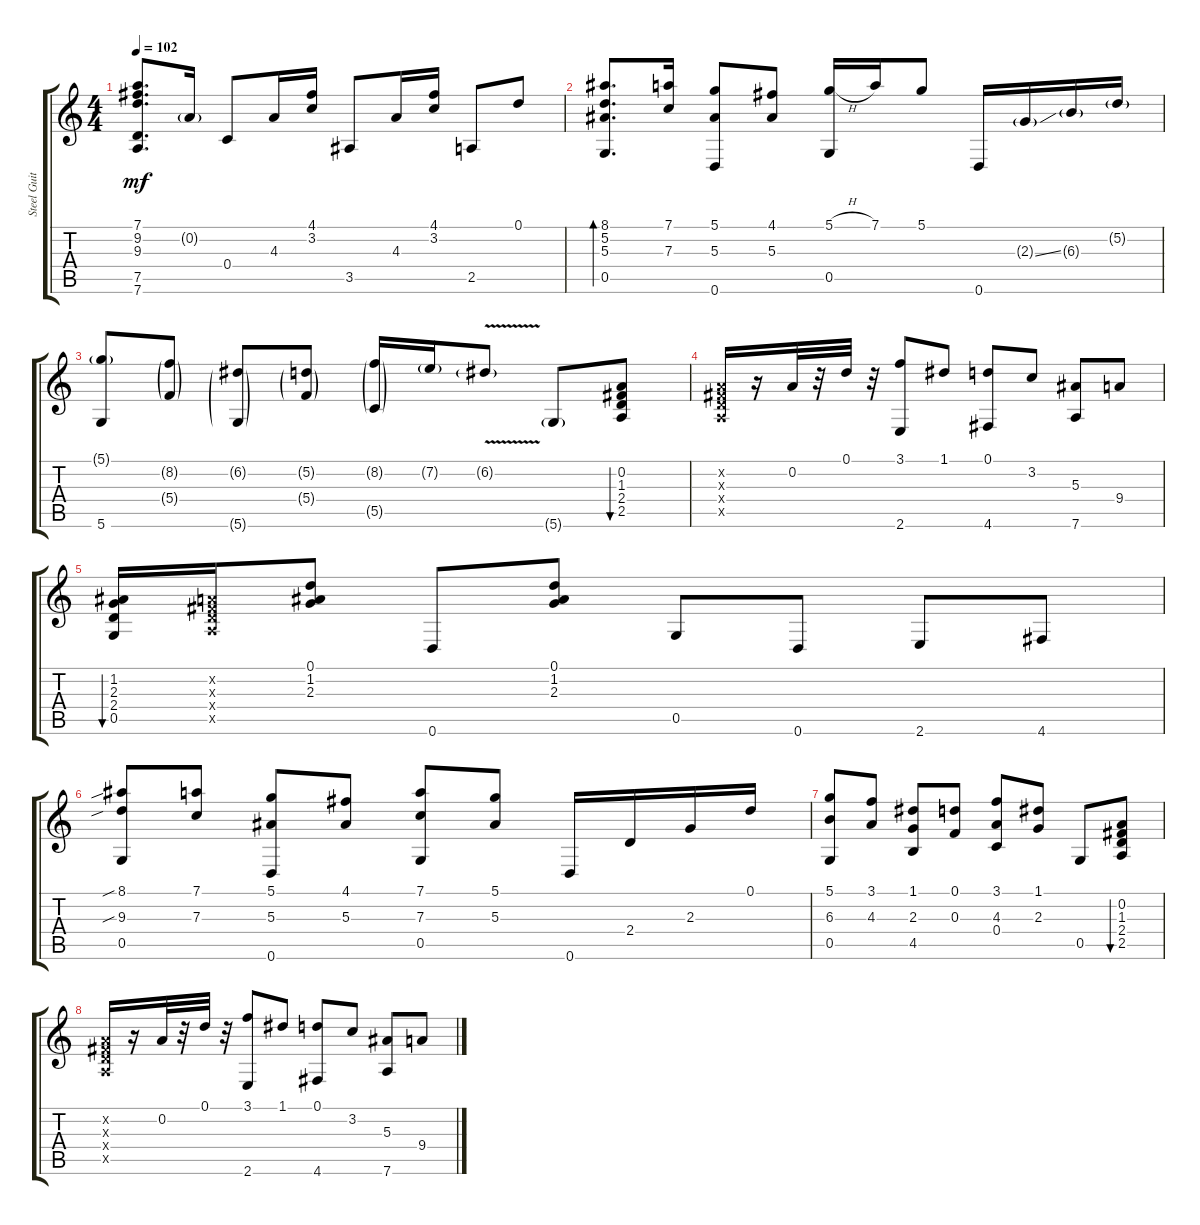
\track ("Steel Guitar" "Steel Guit") {instrument acousticguitarsteel}
\staff {score tabs}
\tuning (D4 A3 F3 C3 G2 D2) {hide}
\ts (4 4)
\tempo 102
\clef g2
\ks c
(7.1 9.2 9.3 7.5 7.6).8{d dy mf} 0.2{g}.16 0.4.8 4.3.16 (4.1 3.2).16 3.5.8 4.3.16 (4.1 3.2).16 2.5.8 0.1.8 |
(8.1 5.2 5.3 0.5).8{d bd 60} (7.1 7.3).16 (5.1 5.3 0.6).8 (4.1 5.3).8 (5.1{h} 0.5).16 7.1.16 5.1.8 0.6.16 2.3{ss g}.16 6.3{g}.16 5.2{g}.16 |
(5.1{g} 5.6).8 (8.2{g} 5.4{g}).8 (6.2{g} 5.6{g}).8 (5.2{g} 5.4{g}).8 (8.2{g} 5.5{g}).16 7.2{g}.16 6.2{v g}.8 5.6{g}.8 (0.2 1.3 2.4 2.5).8{bu 120} |
(0.2{x} 1.3{x} 2.4{x} 2.5{x}).16 r.16 0.2.32 r.32 0.1.32 r.32 (3.1 2.6).8 1.1.8 (0.1 4.6).8 3.2.8 (5.3 7.6).8 9.4.8 |
(1.2 2.3 2.4 0.5).16{bu 60} (0.2{x} 1.3{x} 2.4{x} 2.5{x}).16 (0.1 1.2 2.3).8 0.6.8 (0.1 1.2 2.3).8 0.5.8 0.6.8 2.6.8 4.6.8 |
(8.1{sib} 9.3{sib} 0.5).8 (7.1 7.3).8 (5.1 5.3 0.6).8 (4.1 5.3).8 (7.1 7.3 0.5).8 (5.1 5.3).8 0.6.16 2.4.16 2.3.16 0.1.16 |
(5.1 6.3 0.5).8 (3.1 4.3).8 (1.1 2.3 4.5).8 (0.1 0.3).8 (3.1 4.3 0.4).8 (1.1 2.3).8 0.5.8 (0.2 1.3 2.4 2.5).8{bu 120} |
(0.2{x} 1.3{x} 2.4{x} 2.5{x}).16 r.16 0.2.32 r.32 0.1.32 r.32 (3.1 2.6).8 1.1.8 (0.1 4.6).8 3.2.8 (5.3 7.6).8 9.4.8
